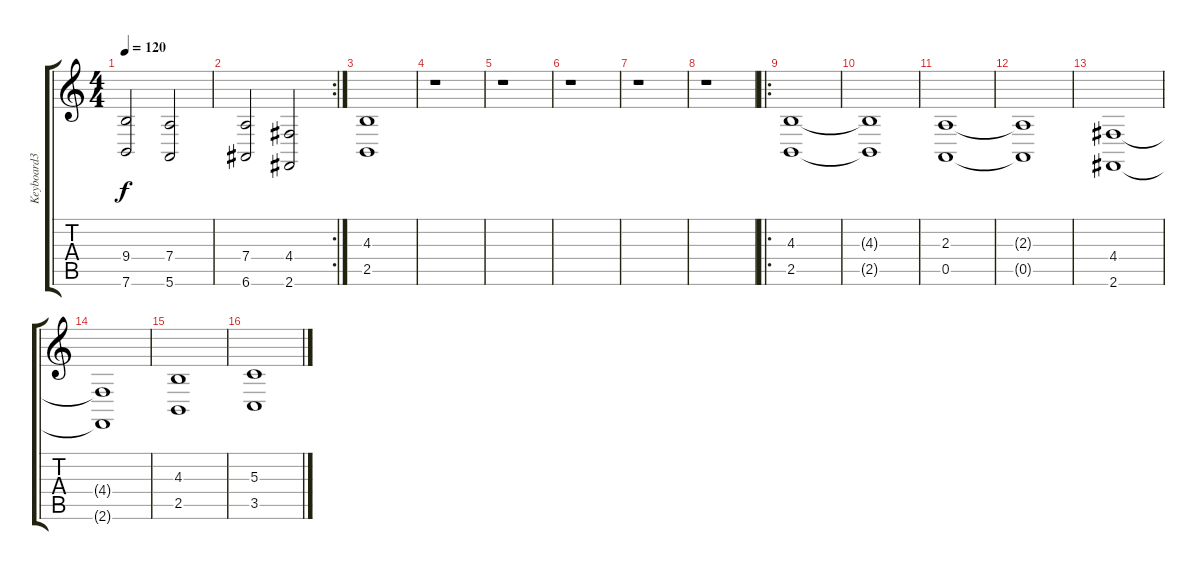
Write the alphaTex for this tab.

\track ("Keyboard3" "Keyboard3") {instrument orchestrahit}
\staff {score tabs}
\tuning (E4 B3 G3 D3 A2 E2) {hide}
\ts (4 4)
\tempo 120
\clef g2
\ks c
(9.4 7.6).2{dy f} (7.4 5.6).2 |
\rc 2
(7.4 6.6).2 (4.4 2.6).2 |
(4.3 2.5).1 |
r.1 |
r.1 |
r.1 |
r.1 |
r.1 |
\ro
(4.3 2.5).1 |
(4.3{t} 2.5{t}).1 |
(2.3 0.5).1 |
(2.3{t} 0.5{t}).1 |
(4.4 2.6).1 |
(4.4{t} 2.6{t}).1 |
(4.3 2.5).1 |
(5.3 3.5).1
